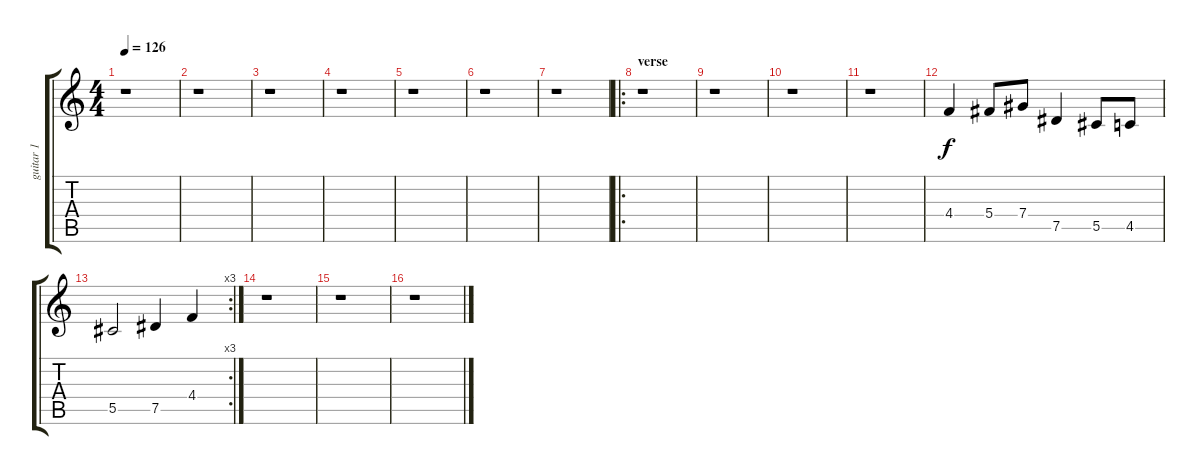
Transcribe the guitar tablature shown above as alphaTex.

\track ("guitar 1" "guitar 1") {instrument distortionguitar}
\staff {score tabs}
\tuning (Eb4 Bb3 Gb3 Db3 Ab2 Eb2) {hide}
\ts (4 4)
\tempo 126
\clef g2
\ks c
r.1{dy f} |
r.1 |
r.1 |
r.1 |
r.1 |
r.1 |
r.1 |
\ro
\section ("" "verse")
r.1 |
r.1 |
r.1 |
r.1 |
4.4.4 5.4.8 7.4.8 7.5.4 5.5.8 4.5.8 |
\rc 3
5.5.2 7.5.4 4.4.4 |
r.1 |
r.1 |
r.1
